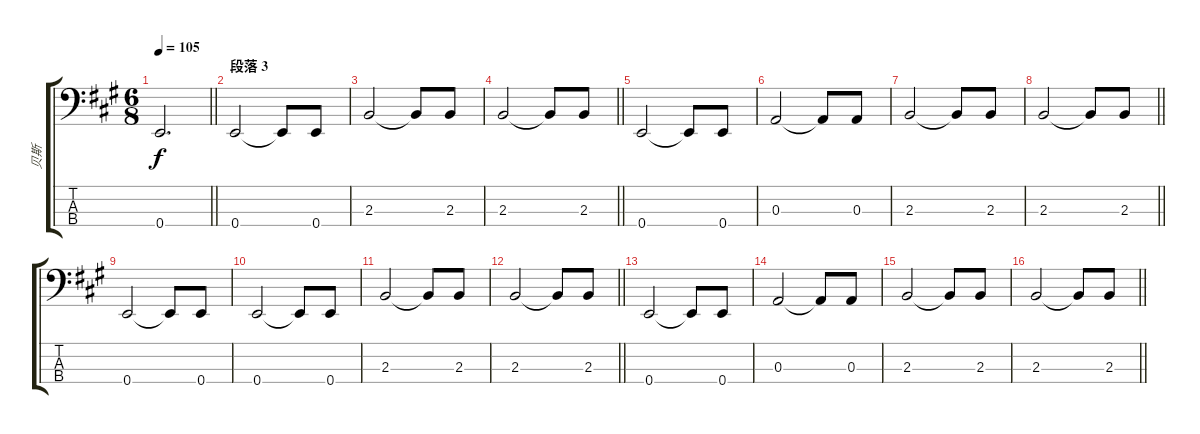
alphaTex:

\track ("贝斯" "贝斯") {instrument electricbassfinger}
\staff {score tabs}
\tuning (G2 D2 A1 E1) {hide}
\ts (6 8)
\tempo 105
\clef f4
\barLineRight lightlight
\ks a
0.4.2{d dy f} |
\section ("" "段落 3")
0.4.2 0.4{t}.8 0.4.8 |
2.3.2 2.3{t}.8 2.3.8 |
\barLineRight lightlight
2.3.2 2.3{t}.8 2.3.8 |
0.4.2 0.4{t}.8 0.4.8 |
0.3.2 0.3{t}.8 0.3.8 |
2.3.2 2.3{t}.8 2.3.8 |
\barLineRight lightlight
2.3.2 2.3{t}.8 2.3.8 |
0.4.2 0.4{t}.8 0.4.8 |
0.4.2 0.4{t}.8 0.4.8 |
2.3.2 2.3{t}.8 2.3.8 |
\barLineRight lightlight
2.3.2 2.3{t}.8 2.3.8 |
0.4.2 0.4{t}.8 0.4.8 |
0.3.2 0.3{t}.8 0.3.8 |
2.3.2 2.3{t}.8 2.3.8 |
\barLineRight lightlight
2.3.2 2.3{t}.8 2.3.8
